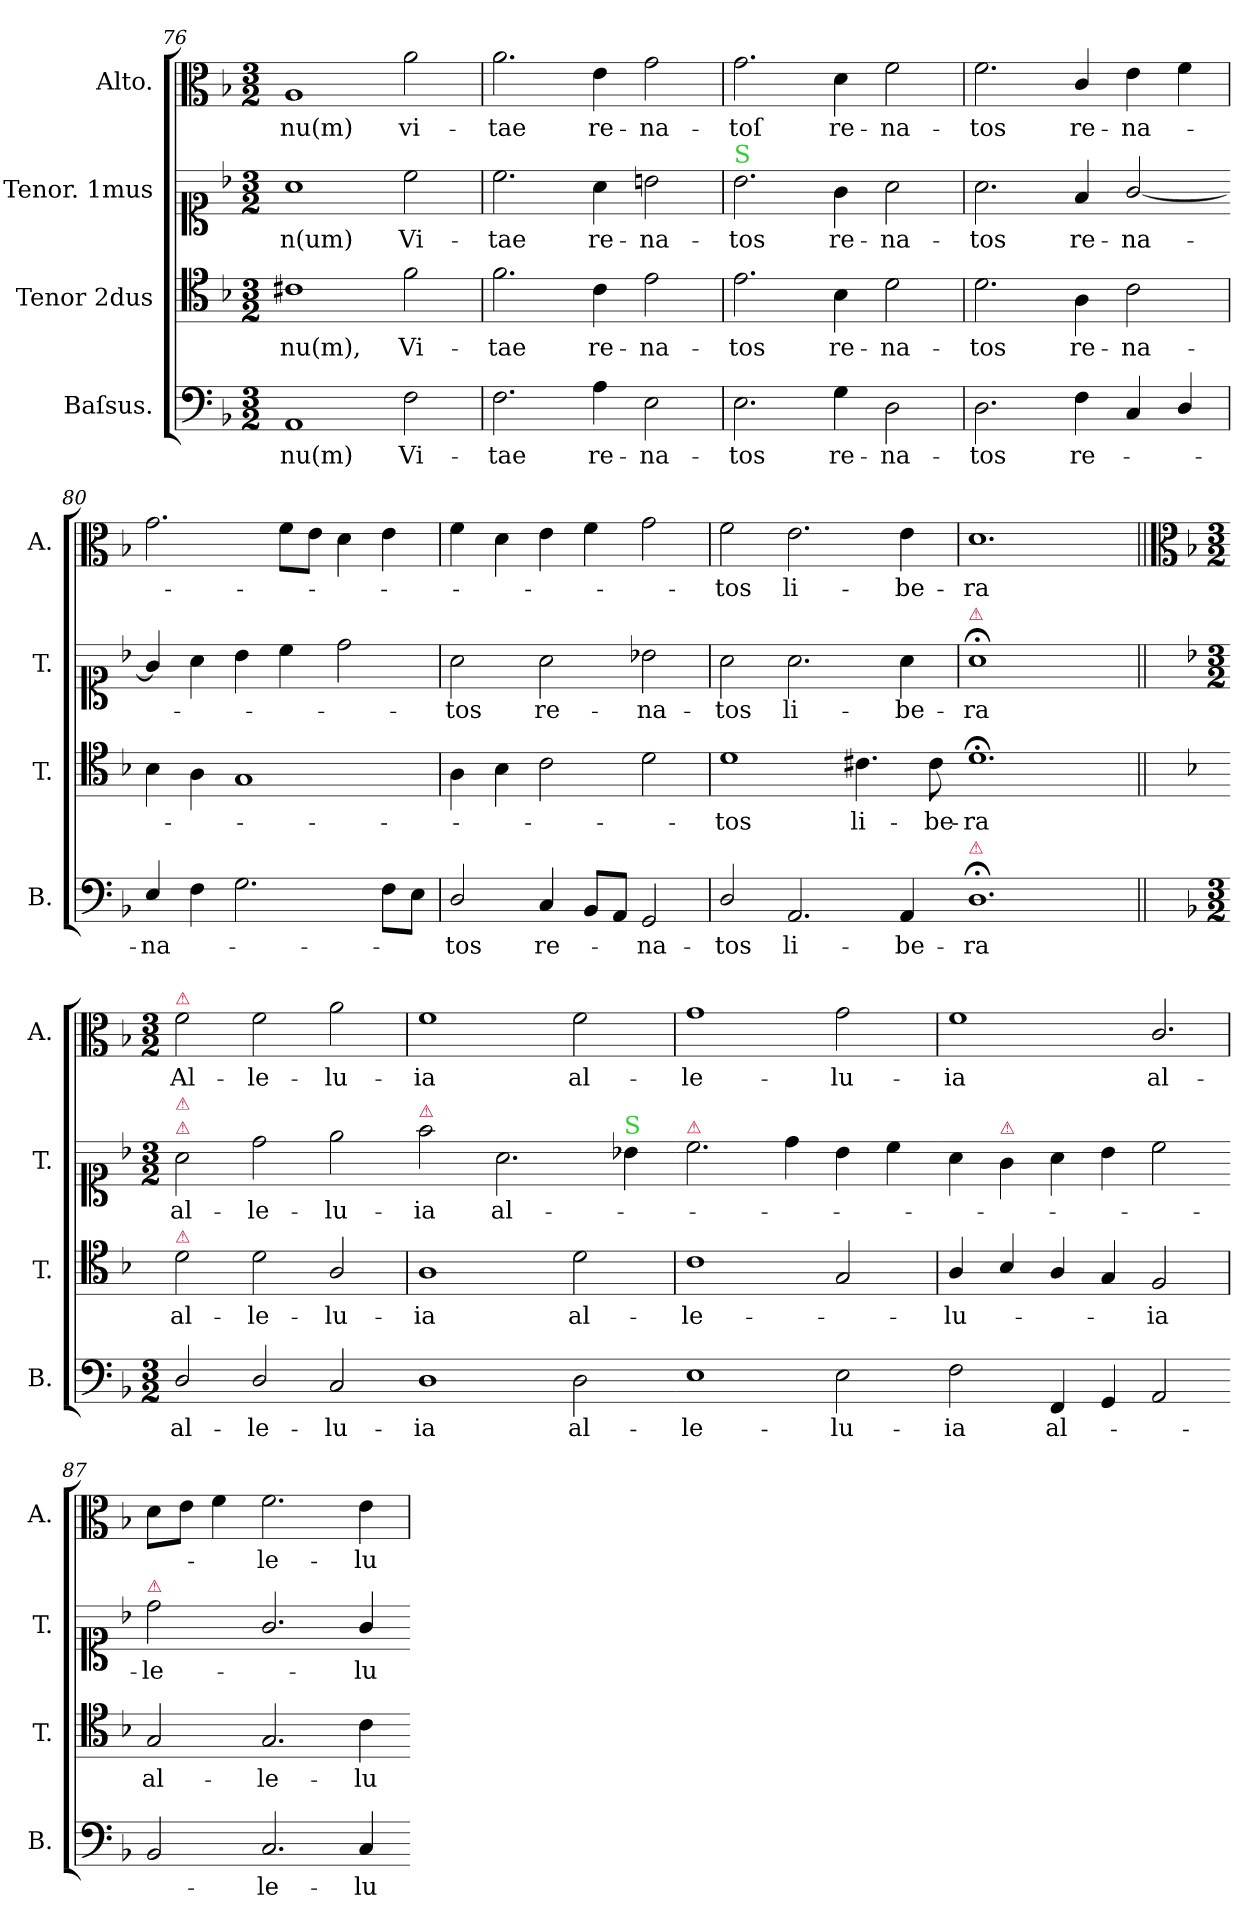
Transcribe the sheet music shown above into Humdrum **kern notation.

**kern	**text	**kern	**text	**kern	**text	**kern	**text
*part4	*part4	*part3	*part3	*part2	*part2	*part1	*part1
*staff4	*staff4	*staff3	*staff3	*staff2	*staff2	*staff1	*staff1
*I"Baſsus.	*	*I"Tenor 2dus	*	*I"Tenor. 1mus	*	*I"Alto.	*
*I'B.	*	*I'T.	*	*I'T.	*	*I'A.	*
*clefF4	*	*clefC4	*	*clefC1	*	*clefC3	*
*k[b-]	*	*k[b-]	*	*k[b-]	*	*k[b-]	*
*M3/2	*	*M3/2	*	*M3/2	*	*M3/2	*
=76	=76	=76	=76	=76	=76	=76	=76
1AA	-nu(m)	1c#X	-nu(m),	1a	-n(um)	1A	-nu(m)
2F\	Vi-	2f\	Vi-	2cc\	Vi-	2a\	vi-
=77	=77	=77	=77	=77	=77	=77	=77
2.F\	-tae	2.f\	-tae	2.cc\	-tae	2.a\	-tae
4A\	re-	4c\	re-	4a\	re-	4e\	re-
2E\	-na-	2e\	-na-	2bn\	-na-	2g\	-na-
=78	=78	=78	=78	=78	=78	=78	=78
!	!	!	!	!LO:TX:a:color=limegreen:t=S	!	!	!
2.E\	-tos	2.e\	-tos	2.b-\	-tos	2.g\	-toſ
4G\	re-	4B-\	re-	4g\	re-	4d\	re-
2D\	-na-	2d\	-na-	2a\	-na-	2f\	-na-
=79	=79	=79	=79	=79	=79	=79	=79
2.D\	-tos	2.d\	-tos	2.a\	-tos	2.f\	-tos
4F\	re-	4A\	re-	4f/	re-	4c/	re-
4C/	.	2c\	-na-	[2g/	-na-	4e\	-na-
4D/	.	.	.	.	.	4f\	.
=80	=80	=80	=80	=80-	=80	=80	=80
4E/	-na-	4B-\	.	4g/]	.	2.g\	.
4F\	.	4A\	.	4a\	.	.	.
2.G\	.	1G	.	4b-\	.	.	.
.	.	.	.	4cc\	.	8f\L	.
.	.	.	.	.	.	8e\J	.
.	.	.	.	2dd\	.	4d\	.
8F\L	.	.	.	.	.	4e\	.
8E\J	.	.	.	.	.	.	.
=81	=81	=81	=81	=81	=81	=81	=81
2D/	-tos	4A\	.	2a\	-tos	4f\	.
.	.	4B-\	.	.	.	4d\	.
4C/	re-	2c\	.	2a\	re-	4e\	.
8BB-/L	.	.	.	.	.	4f\	.
8AA/J	.	.	.	.	.	.	.
2GG/	-na-	2d\	.	2b-X\	-na-	2g\	.
=82	=82	=82	=82	=82	=82	=82	=82
2D/	-tos	1d	-tos	2a\	-tos	2f\	-tos
2.AA/	li-	.	.	2.a\	li-	2.e\	li-
.	.	4.c#X\	li-	.	.	.	.
4AA/	-be-	.	.	4a\	-be-	4e\	-be-
.	.	8c#\	-be-	.	.	.	.
=83-	=83	=83-	=83	=83	=83	=83	=83
!	!	!	!	!LO:TX:a:color=crimson:t=⚠	!	!	!
!LO:TX:a:color=crimson:t=⚠	!	!	!	!	!	!	!
1.D;<;	-ra	1.d;	-ra	1a;<;	-ra	1.d	-ra
.	.	.	.	2ryy	.	.	.
=||	=||	=||	=||	=||	=||	=||	=||
*	*	*	*	*	*	*clefC3	*
*	*	*	*	*	*	*k[b-]	*
*M3/2	*	*	*	*M3/2	*	*M3/2	*
!	!	!	!	!	!	!LO:TX:a:color=crimson:t=⚠	!
!	!	!	!	!LO:TX:a:color=crimson:t=⚠	!	!	!
!	!	!	!	!LO:TX:a:color=crimson:t=⚠	!	!	!
!	!	!LO:TX:a:color=crimson:t=⚠	!	!	!	!	!
2D/	al-	2d\	al-	2a\	al-	2f\	Al-
2D/	-le-	2d\	-le-	2dd\	-le-	2f\	-le-
2C/	-lu-	2A/	-lu-	2ee\	-lu-	2a\	-lu-
=84-	=84	=84	=84	=84-	=84	=84	=84
!	!	!	!	!LO:TX:a:color=crimson:t=⚠	!	!	!
1D	-ia	1A	-ia	2ff\	-ia	1f	-ia
.	.	.	.	2.a\	al-	.	.
!	!LO:LY:i	!	!LO:LY:i	!	!	!	!
2D\	al-	2d\	al-	.	.	2f\	al-
!	!	!	!	!LO:TX:a:color=limegreen:t=S	!	!	!
.	.	.	.	4b-X\	.	.	.
=85-	=85	=85	=85	=85-	=85	=85	=85
!	!	!	!	!LO:TX:a:color=crimson:t=⚠	!	!	!
!	!LO:LY:i	!	!LO:LY:i	!	!	!	!
1E	-le-	1c	-le-	2.cc\	.	1g	-le-
.	.	.	.	4dd\	.	.	.
!	!LO:LY:i	!	!	!	!	!	!
2E\	-lu-	2G/	.	4b-\	.	2g\	-lu-
.	.	.	.	4cc\	.	.	.
=86-	=86	=86	=86	=86-	=86	=86	=86
!	!LO:LY:i	!	!LO:LY:i	!	!	!	!
2F\	-ia	4A/	-lu-	4a\	.	1f	-ia
!	!	!	!	!LO:TX:a:color=crimson:t=⚠	!	!	!
.	.	4B-/	.	4g\	.	.	.
4FF/	al-	4A/	.	4a\	.	.	.
4GG/	.	4G/	.	4b-\	.	.	.
!	!	!	!LO:LY:i	!	!	!LO:N:vis=2.	!
2AA/	.	2F/	-ia	2cc\	.	2c/	al-
=87-	=87	=87	=87	=87-	=87	=87	=87
!	!	!	!	!LO:TX:a:color=crimson:t=⚠	!	!	!
2BB-/	.	2G/	al-	2dd\	-le-	8d\L	.
.	.	.	.	.	.	8e\J	.
.	.	.	.	.	.	4f\	.
2.C/	-le-	2.G/	-le-	2.g/	.	2.f\	-le-
4C/	-lu-	4c\	-lu-	4g/	-lu-	4e\	-lu-
=-	=	=-	=	=-	=	=	=
*-	*-	*-	*-	*-	*-	*-	*-
